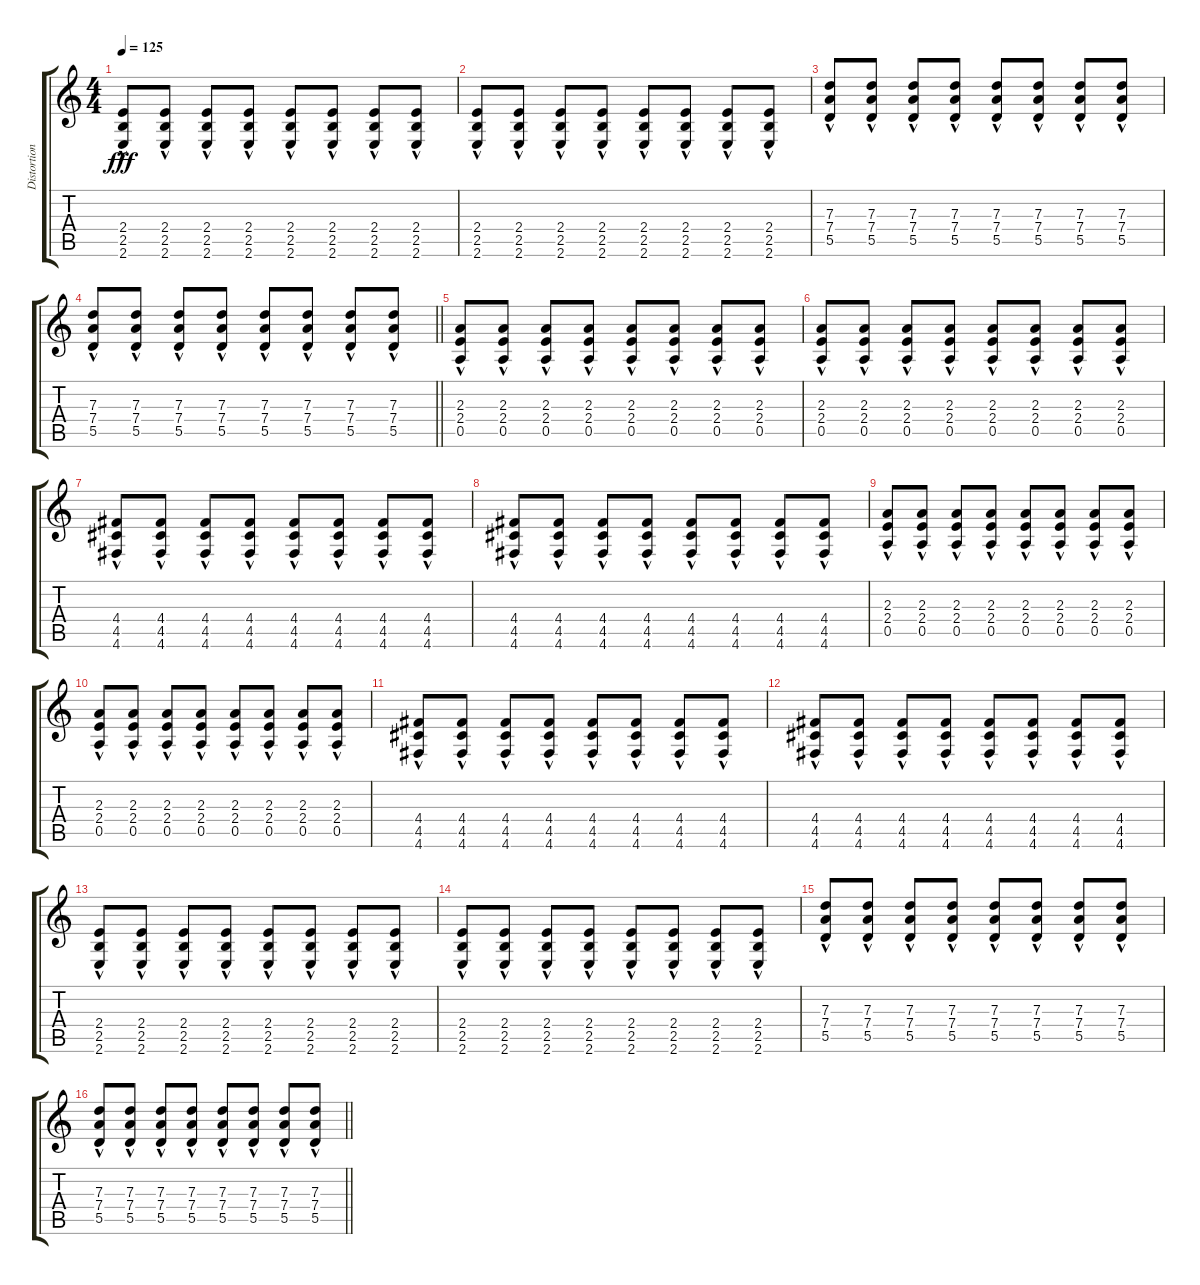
\track ("Distortion Guitar 2" "Distortion") {instrument overdrivenguitar}
\staff {score tabs}
\tuning (E4 B3 G3 D3 A2 D2) {hide}
\ts (4 4)
\tempo 125
\clef g2
\ks c
(2.4{hac} 2.5 2.6).8{dy fff} (2.4{hac} 2.5 2.6).8 (2.4{hac} 2.5 2.6).8 (2.4{hac} 2.5 2.6).8 (2.4{hac} 2.5 2.6).8 (2.4{hac} 2.5 2.6).8 (2.4{hac} 2.5 2.6).8 (2.4{hac} 2.5 2.6).8 |
(2.4{hac} 2.5 2.6).8 (2.4{hac} 2.5 2.6).8 (2.4{hac} 2.5 2.6).8 (2.4{hac} 2.5 2.6).8 (2.4{hac} 2.5 2.6).8 (2.4{hac} 2.5 2.6).8 (2.4{hac} 2.5 2.6).8 (2.4{hac} 2.5 2.6).8 |
(7.3 7.4{hac} 5.5).8 (7.3 7.4{hac} 5.5).8 (7.3 7.4{hac} 5.5).8 (7.3 7.4{hac} 5.5).8 (7.3 7.4{hac} 5.5).8 (7.3 7.4{hac} 5.5).8 (7.3 7.4{hac} 5.5).8 (7.3 7.4{hac} 5.5).8 |
\barLineRight lightlight
(7.3 7.4{hac} 5.5).8 (7.3 7.4{hac} 5.5).8 (7.3 7.4{hac} 5.5).8 (7.3 7.4{hac} 5.5).8 (7.3 7.4{hac} 5.5).8 (7.3 7.4{hac} 5.5).8 (7.3 7.4{hac} 5.5).8 (7.3 7.4{hac} 5.5).8 |
(2.3 2.4 0.5{hac}).8 (2.3 2.4 0.5{hac}).8 (2.3 2.4 0.5{hac}).8 (2.3 2.4 0.5{hac}).8 (2.3 2.4 0.5{hac}).8 (2.3 2.4 0.5{hac}).8 (2.3 2.4 0.5{hac}).8 (2.3 2.4 0.5{hac}).8 |
(2.3 2.4 0.5{hac}).8 (2.3 2.4 0.5{hac}).8 (2.3 2.4 0.5{hac}).8 (2.3 2.4 0.5{hac}).8 (2.3 2.4 0.5{hac}).8 (2.3 2.4 0.5{hac}).8 (2.3 2.4 0.5{hac}).8 (2.3 2.4 0.5{hac}).8 |
(4.4 4.5{hac} 4.6).8 (4.4 4.5{hac} 4.6).8 (4.4 4.5{hac} 4.6).8 (4.4 4.5{hac} 4.6).8 (4.4 4.5{hac} 4.6).8 (4.4 4.5{hac} 4.6).8 (4.4 4.5{hac} 4.6).8 (4.4 4.5{hac} 4.6).8 |
(4.4 4.5{hac} 4.6).8 (4.4 4.5{hac} 4.6).8 (4.4 4.5{hac} 4.6).8 (4.4 4.5{hac} 4.6).8 (4.4 4.5{hac} 4.6).8 (4.4 4.5{hac} 4.6).8 (4.4 4.5{hac} 4.6).8 (4.4 4.5{hac} 4.6).8 |
(2.3 2.4 0.5{hac}).8 (2.3 2.4 0.5{hac}).8 (2.3 2.4 0.5{hac}).8 (2.3 2.4 0.5{hac}).8 (2.3 2.4 0.5{hac}).8 (2.3 2.4 0.5{hac}).8 (2.3 2.4 0.5{hac}).8 (2.3 2.4 0.5{hac}).8 |
(2.3 2.4 0.5{hac}).8 (2.3 2.4 0.5{hac}).8 (2.3 2.4 0.5{hac}).8 (2.3 2.4 0.5{hac}).8 (2.3 2.4 0.5{hac}).8 (2.3 2.4 0.5{hac}).8 (2.3 2.4 0.5{hac}).8 (2.3 2.4 0.5{hac}).8 |
(4.4 4.5{hac} 4.6).8 (4.4 4.5{hac} 4.6).8 (4.4 4.5{hac} 4.6).8 (4.4 4.5{hac} 4.6).8 (4.4 4.5{hac} 4.6).8 (4.4 4.5{hac} 4.6).8 (4.4 4.5{hac} 4.6).8 (4.4 4.5{hac} 4.6).8 |
(4.4 4.5{hac} 4.6).8 (4.4 4.5{hac} 4.6).8 (4.4 4.5{hac} 4.6).8 (4.4 4.5{hac} 4.6).8 (4.4 4.5{hac} 4.6).8 (4.4 4.5{hac} 4.6).8 (4.4 4.5{hac} 4.6).8 (4.4 4.5{hac} 4.6).8 |
(2.4{hac} 2.5 2.6).8 (2.4{hac} 2.5 2.6).8 (2.4{hac} 2.5 2.6).8 (2.4{hac} 2.5 2.6).8 (2.4{hac} 2.5 2.6).8 (2.4{hac} 2.5 2.6).8 (2.4{hac} 2.5 2.6).8 (2.4{hac} 2.5 2.6).8 |
(2.4{hac} 2.5 2.6).8 (2.4{hac} 2.5 2.6).8 (2.4{hac} 2.5 2.6).8 (2.4{hac} 2.5 2.6).8 (2.4{hac} 2.5 2.6).8 (2.4{hac} 2.5 2.6).8 (2.4{hac} 2.5 2.6).8 (2.4{hac} 2.5 2.6).8 |
(7.3 7.4{hac} 5.5).8 (7.3 7.4{hac} 5.5).8 (7.3 7.4{hac} 5.5).8 (7.3 7.4{hac} 5.5).8 (7.3 7.4{hac} 5.5).8 (7.3 7.4{hac} 5.5).8 (7.3 7.4{hac} 5.5).8 (7.3 7.4{hac} 5.5).8 |
\barLineRight lightlight
(7.3 7.4{hac} 5.5).8 (7.3 7.4{hac} 5.5).8 (7.3 7.4{hac} 5.5).8 (7.3 7.4{hac} 5.5).8 (7.3 7.4{hac} 5.5).8 (7.3 7.4{hac} 5.5).8 (7.3 7.4{hac} 5.5).8 (7.3 7.4{hac} 5.5).8
